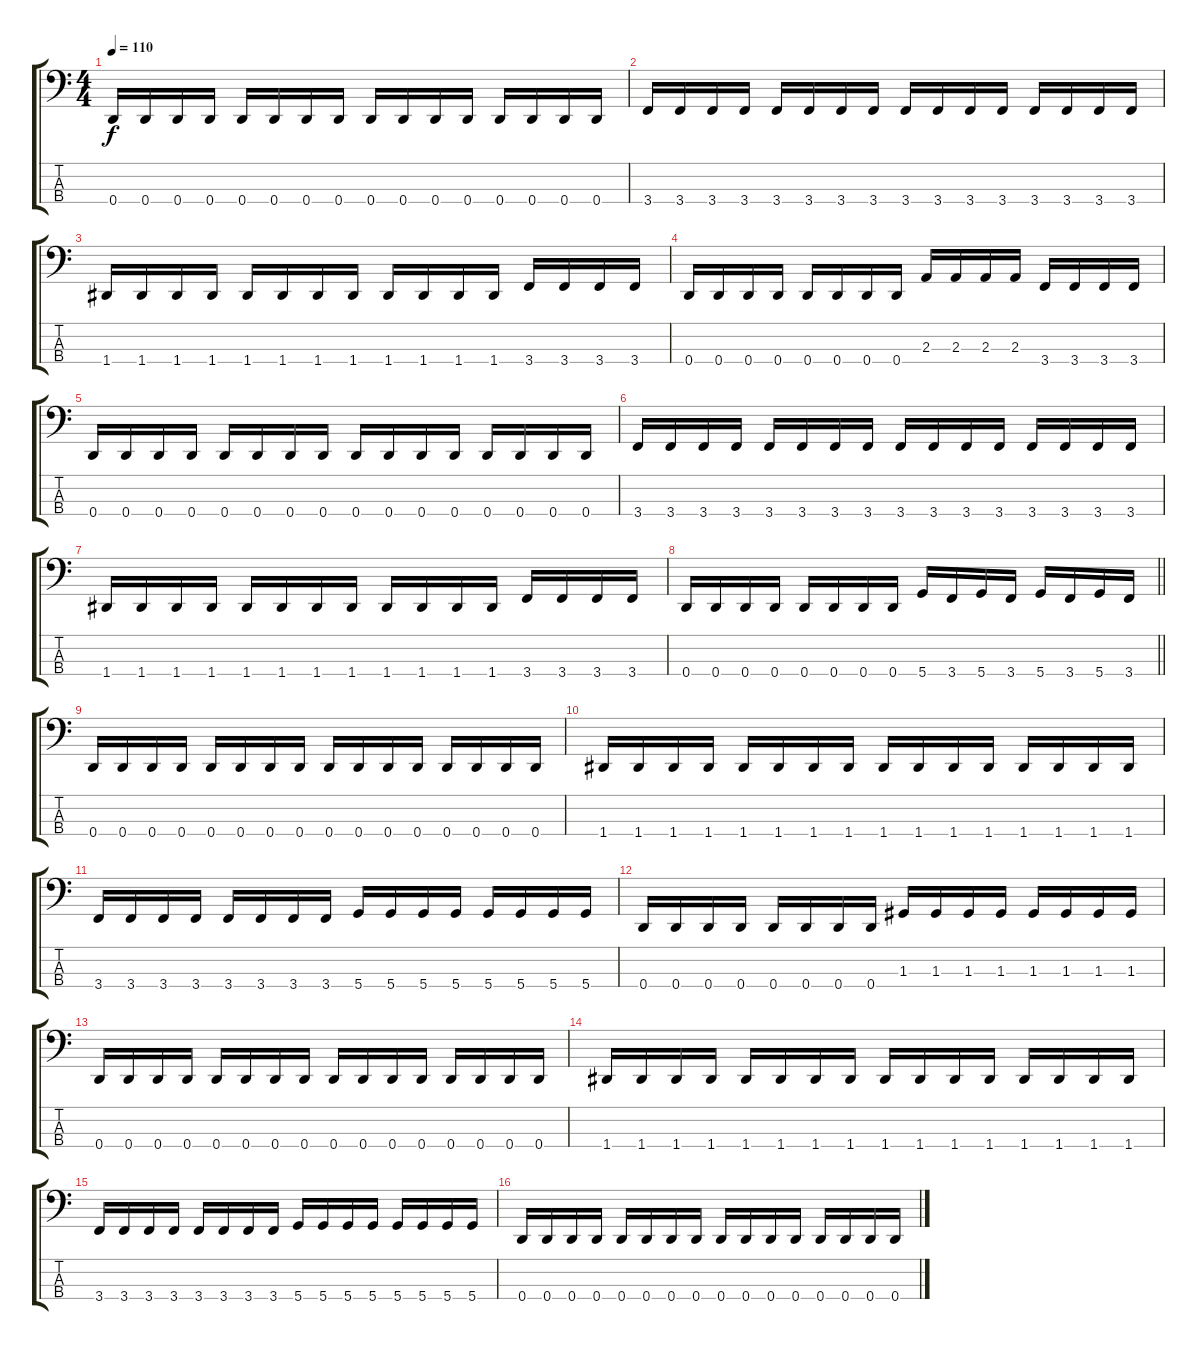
\track "" {instrument electricbassfinger}
\staff {score tabs}
\tuning (F2 C2 G1 D1) {hide}
\ts (4 4)
\tempo 110
\clef f4
\ks c
0.4.16{dy f} 0.4.16 0.4.16 0.4.16 0.4.16 0.4.16 0.4.16 0.4.16 0.4.16 0.4.16 0.4.16 0.4.16 0.4.16 0.4.16 0.4.16 0.4.16 |
3.4.16 3.4.16 3.4.16 3.4.16 3.4.16 3.4.16 3.4.16 3.4.16 3.4.16 3.4.16 3.4.16 3.4.16 3.4.16 3.4.16 3.4.16 3.4.16 |
1.4.16 1.4.16 1.4.16 1.4.16 1.4.16 1.4.16 1.4.16 1.4.16 1.4.16 1.4.16 1.4.16 1.4.16 3.4.16 3.4.16 3.4.16 3.4.16 |
0.4.16 0.4.16 0.4.16 0.4.16 0.4.16 0.4.16 0.4.16 0.4.16 2.3.16 2.3.16 2.3.16 2.3.16 3.4.16 3.4.16 3.4.16 3.4.16 |
0.4.16 0.4.16 0.4.16 0.4.16 0.4.16 0.4.16 0.4.16 0.4.16 0.4.16 0.4.16 0.4.16 0.4.16 0.4.16 0.4.16 0.4.16 0.4.16 |
3.4.16 3.4.16 3.4.16 3.4.16 3.4.16 3.4.16 3.4.16 3.4.16 3.4.16 3.4.16 3.4.16 3.4.16 3.4.16 3.4.16 3.4.16 3.4.16 |
1.4.16 1.4.16 1.4.16 1.4.16 1.4.16 1.4.16 1.4.16 1.4.16 1.4.16 1.4.16 1.4.16 1.4.16 3.4.16 3.4.16 3.4.16 3.4.16 |
\barLineRight lightlight
0.4.16 0.4.16 0.4.16 0.4.16 0.4.16 0.4.16 0.4.16 0.4.16 5.4.16 3.4.16 5.4.16 3.4.16 5.4.16 3.4.16 5.4.16 3.4.16 |
0.4.16 0.4.16 0.4.16 0.4.16 0.4.16 0.4.16 0.4.16 0.4.16 0.4.16 0.4.16 0.4.16 0.4.16 0.4.16 0.4.16 0.4.16 0.4.16 |
1.4.16 1.4.16 1.4.16 1.4.16 1.4.16 1.4.16 1.4.16 1.4.16 1.4.16 1.4.16 1.4.16 1.4.16 1.4.16 1.4.16 1.4.16 1.4.16 |
3.4.16 3.4.16 3.4.16 3.4.16 3.4.16 3.4.16 3.4.16 3.4.16 5.4.16 5.4.16 5.4.16 5.4.16 5.4.16 5.4.16 5.4.16 5.4.16 |
0.4.16 0.4.16 0.4.16 0.4.16 0.4.16 0.4.16 0.4.16 0.4.16 1.3.16 1.3.16 1.3.16 1.3.16 1.3.16 1.3.16 1.3.16 1.3.16 |
0.4.16 0.4.16 0.4.16 0.4.16 0.4.16 0.4.16 0.4.16 0.4.16 0.4.16 0.4.16 0.4.16 0.4.16 0.4.16 0.4.16 0.4.16 0.4.16 |
1.4.16 1.4.16 1.4.16 1.4.16 1.4.16 1.4.16 1.4.16 1.4.16 1.4.16 1.4.16 1.4.16 1.4.16 1.4.16 1.4.16 1.4.16 1.4.16 |
3.4.16 3.4.16 3.4.16 3.4.16 3.4.16 3.4.16 3.4.16 3.4.16 5.4.16 5.4.16 5.4.16 5.4.16 5.4.16 5.4.16 5.4.16 5.4.16 |
0.4.16 0.4.16 0.4.16 0.4.16 0.4.16 0.4.16 0.4.16 0.4.16 0.4.16 0.4.16 0.4.16 0.4.16 0.4.16 0.4.16 0.4.16 0.4.16
